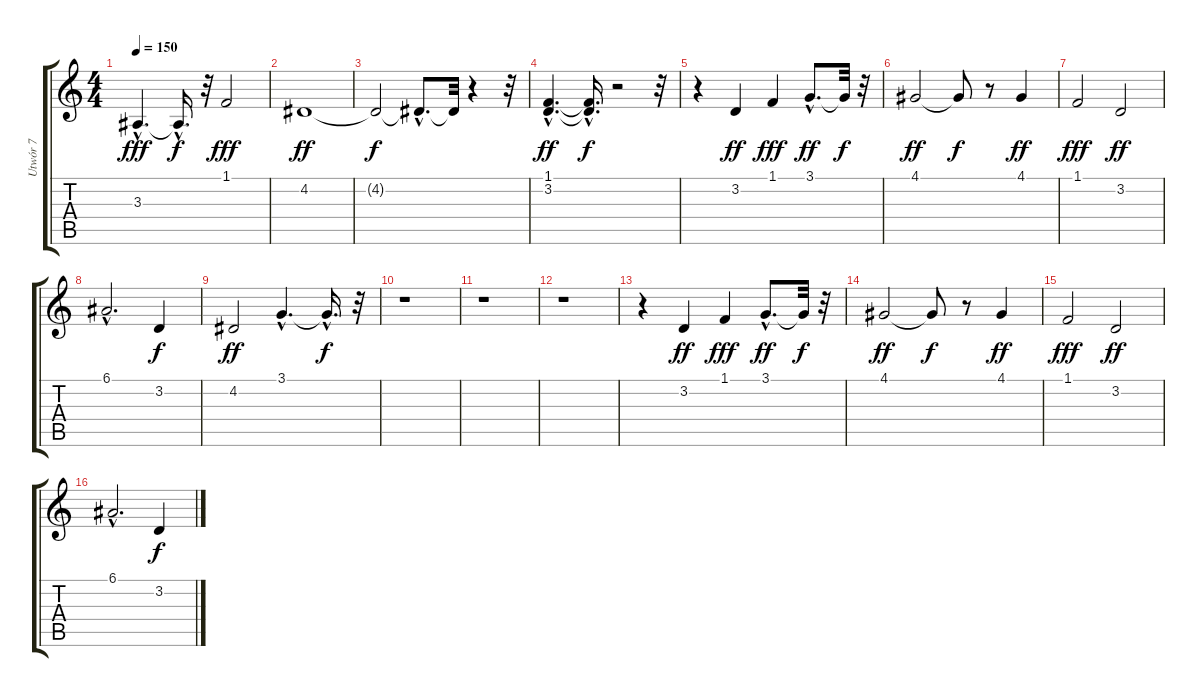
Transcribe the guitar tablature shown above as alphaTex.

\track ("Utwór 7" "Utwór 7") {instrument lead6voice}
\staff {score tabs}
\tuning (E4 B3 G3 D3 A2 E2) {hide}
\ts (4 4)
\tempo 150
\clef g2
\ks c
3.3{hac}.4{d dy fff} 3.3{hac t}.16{d dy f} r.32 1.1.2{dy fff} |
4.2.1{dy ff} |
4.2{t}.2{dy f} 4.2{hac t}.8{d} 4.2{t}.32 r.4 r.32 |
(1.1{hac} 3.2{hac}).4{d dy ff} (1.1{hac t} 3.2{hac t}).16{d dy f} r.2 r.32 |
r.4 3.2.4{dy ff} 1.1.4{dy fff} 3.1{hac}.8{d dy ff} 3.1{t}.32{dy f} r.32 |
4.1.2{dy ff} 4.1{t}.8{dy f} r.8 4.1.4{dy ff} |
1.1.2{dy fff} 3.2.2{dy ff} |
6.1{hac}.2{d} 3.2.4{dy f} |
4.2.2{dy ff} 3.1{hac}.4{d} 3.1{hac t}.16{d dy f} r.32 |
r.1 |
r.1 |
r.1 |
r.4 3.2.4{dy ff} 1.1.4{dy fff} 3.1{hac}.8{d dy ff} 3.1{t}.32{dy f} r.32 |
4.1.2{dy ff} 4.1{t}.8{dy f} r.8 4.1.4{dy ff} |
1.1.2{dy fff} 3.2.2{dy ff} |
6.1{hac}.2{d} 3.2.4{dy f}
